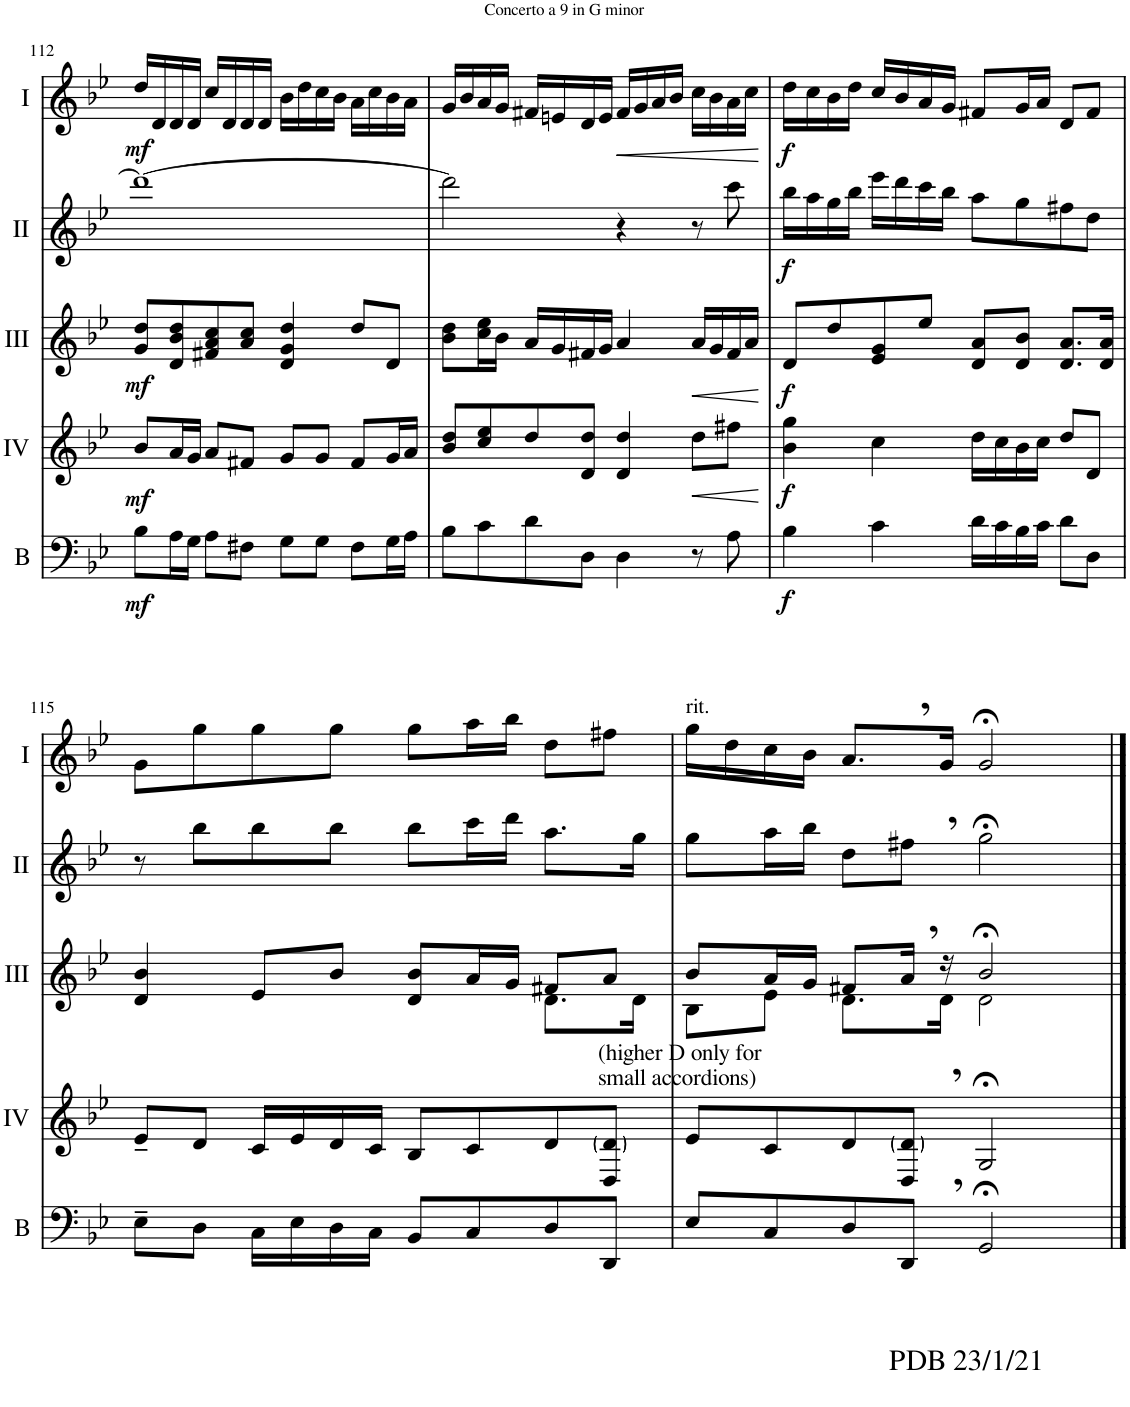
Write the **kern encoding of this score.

**kern	**dynam	**kern	**dynam	**kern	**dynam	**kern	**dynam	**kern	**dynam
*part5	*part5	*part4	*part4	*part3	*part3	*part2	*part2	*part1	*part1
*staff5	*staff5	*staff4	*staff4	*staff3	*staff3	*staff2	*staff2	*staff1	*staff1
*I"Bass	*	*I"Acc. 4	*	*I"Acc. 3	*	*I"Acc. 2	*	*I"Acc. 1	*
*I'B	*	*	*	*	*	*	*	*	*
!!LO:PB:g=z
*clefF4	*	*clefG2	*	*clefG2	*	*clefG2	*	*clefG2	*
*Trd7c12	*	*Trd7c12	*	*	*	*	*	*	*
*k[b-e-]	*	*k[b-e-]	*	*k[b-e-]	*	*k[b-e-]	*	*k[b-e-]	*
*M4/4	*	*M4/4	*	*M4/4	*	*M4/4	*	*M4/4	*
*met(c)	*	*met(c)	*	*met(c)	*	*met(c)	*	*met(c)	*
=112	=112	=112	=112	=112	=112	=112	=112	=112	=112
!	!LO:DY:b	!	!LO:DY:b	!	!LO:DY:b	!	!	!	!LO:DY:b
8B-\L	mf	8b-/L	mf	8g/ 8dd/L	mf	1ddd_	.	16dd/LL	mf
.	.	.	.	.	.	.	.	16d/	.
16A\L	.	16a/L	.	8d/ 8b-/ 8dd/	.	.	.	16d/	.
16G\JJ	.	16g/JJ	.	.	.	.	.	16d/JJ	.
8A\L	.	8a/L	.	8f#X/ 8a/ 8cc/	.	.	.	16cc/LL	.
.	.	.	.	.	.	.	.	16d/	.
8F#X\J	.	8f#X/J	.	8a/ 8cc/J	.	.	.	16d/	.
.	.	.	.	.	.	.	.	16d/JJ	.
8G\L	.	8g/L	.	4d/ 4g/ 4dd/	.	.	.	16b-\LL	.
.	.	.	.	.	.	.	.	16dd\	.
8G\J	.	8g/J	.	.	.	.	.	16cc\	.
.	.	.	.	.	.	.	.	16b-\JJ	.
8F#\L	.	8f#/L	.	8dd/L	.	.	.	16a\LL	.
.	.	.	.	.	.	.	.	16cc\	.
16G\L	.	16g/L	.	8d/J	.	.	.	16b-\	.
16A\JJ	.	16a/JJ	.	.	.	.	.	16a\JJ	.
=113	=113	=113	=113	=113	=113	=113	=113	=113	=113
8B-\L	.	8b-/ 8dd/L	.	8b-\ 8dd\L	.	2ddd\]	.	16g/LL	.
.	.	.	.	.	.	.	.	16b-/	.
8c\	.	8cc/ 8ee-/	.	16cc\ 16ee-\L	.	.	.	16a/	.
.	.	.	.	16b-\JJ	.	.	.	16g/JJ	.
8d\	.	8dd/	.	16a/LL	.	.	.	16f#X/LL	.
.	.	.	.	16g/	.	.	.	16en/	.
8D\J	.	8d/ 8dd/J	.	16f#X/	.	.	.	16d/	.
.	.	.	.	16g/JJ	.	.	.	16e/JJ	.
!	!	!	!	!	!	!	!	!	!LO:HP:b
4D\	.	4d/ 4dd/	.	4a/	.	4r	.	16f#/LL	<
.	.	.	.	.	.	.	.	16g/	.
.	.	.	.	.	.	.	.	16a/	.
.	.	.	.	.	.	.	.	16b-/JJ	.
!	!	!	!LO:HP:b	!	!LO:HP:b	!	!	!	!
8r	.	8dd\L	<	16a/LL	<	8r	.	16cc\LL	.
.	.	.	.	16g/	.	.	.	16b-\	.
8A\	.	8ff#X\J	.	16f#/	.	8ccc\	.	16a\	.
.	.	.	.	16a/JJ	.	.	.	16cc\JJ	.
.	.	.	[	.	[	.	.	.	[
=114	=114	=114	=114	=114	=114	=114	=114	=114	=114
!	!LO:DY:b	!	!LO:DY:b	!	!LO:DY:b	!	!LO:DY:b	!	!LO:DY:b
4B-\	f	4b-\ 4gg\	f	8d/L	f	16bb-\LL	f	16dd\LL	f
.	.	.	.	.	.	16aa\	.	16cc\	.
.	.	.	.	8dd/	.	16gg\	.	16b-\	.
.	.	.	.	.	.	16bb-\JJ	.	16dd\JJ	.
4c\	.	4cc\	.	8e-/ 8g/	.	16eee-\LL	.	16cc/LL	.
.	.	.	.	.	.	16ddd\	.	16b-/	.
.	.	.	.	8ee-/J	.	16ccc\	.	16a/	.
.	.	.	.	.	.	16bb-\JJ	.	16g/JJ	.
16d\LL	.	16dd\LL	.	8d/ 8a/L	.	8aa\L	.	8f#X/L	.
16c\	.	16cc\	.	.	.	.	.	.	.
16B-\	.	16b-\	.	8d/ 8b-/J	.	8gg\	.	16g/L	.
16c\JJ	.	16cc\JJ	.	.	.	.	.	16a/JJ	.
8d\L	.	8dd/L	.	8.d/ 8.a/L	.	8ff#X\	.	8d/L	.
8D\J	.	8d/J	.	.	.	8dd\J	.	8f#/J	.
.	.	.	.	16d/ 16a/Jk	.	.	.	.	.
!!LO:LB:g=z
=115	=115	=115	=115	=115	=115	=115	=115	=115	=115
*	*	*	*	*^	*	*	*	*	*
8E-~\L	.	8e-~/L	.	4d/ 4b-/	4ryy	.	8r	.	8g\L	.
8D\J	.	8d/J	.	.	.	.	8bb-\L	.	8gg\	.
16C\LL	.	16c/LL	.	8e-/L	4ryy	.	8bb-\	.	8gg\	.
16E-\	.	16e-/	.	.	.	.	.	.	.	.
16D\	.	16d/	.	8b-/J	.	.	8bb-\J	.	8gg\J	.
16C\JJ	.	16c/JJ	.	.	.	.	.	.	.	.
8BB-/L	.	8B-/L	.	8d/ 8b-/L	4ryy	.	8bb-\L	.	8gg\L	.
8C/	.	8c/	.	16a/L	.	.	16ccc\L	.	16aa\L	.
.	.	.	.	16g/JJ	.	.	16ddd\JJ	.	16bb-\JJ	.
8D/	.	8d/	.	8f#X/L	8.d\L	.	8.aa\L	.	8dd\L	.
!	!	!LO:TX:a:t=(higher D only for	!	!	!	!	!	!	!	!
!	!	!LO:TX:a:t=small accordions)	!	!	!	!	!	!	!	!
8DD/J	.	8D/ 8d/J	.	8a/J	.	.	.	.	8ff#X\J	.
.	.	.	.	.	16d\Jk	.	16gg\Jk	.	.	.
=116	=116	=116	=116	=116	=116	=116	=116	=116	=116	=116
!	!	!	!	!	!	!	!	!	!LO:TX:a:t=rit.	!
8E-/L	.	8e-/L	.	8b-/L	8B-\L	.	8gg\L	.	16gg\LL	.
.	.	.	.	.	.	.	.	.	16dd\	.
8C/	.	8c/	.	16a/L	8e-\J	.	16aa\L	.	16cc\	.
.	.	.	.	16g/JJ	.	.	16bb-\JJ	.	16b-\JJ	.
8D/	.	8d/	.	8f#X/L	8.d\L	.	8dd\L	.	8.a,/L	.
8DD,/J	.	8D/, 8d/,J	.	16a,/Jk	.	.	8ff#X,\J	.	.	.
.	.	.	.	16r	16d\Jk	.	.	.	16g/Jk	.
!	!	!	!	!	!	!	!	!	!LO:TX:b:t=PDB 23/1/21	!
!	!	!	!	!	!	!	!	!	!LO:TX:b:t=For more arrangements, check out www.de-bra.nl/arrangements.html	!
2GG;</	.	2G;</	.	2b-;</	2d\	.	2gg;<\	.	2g;</	.
*	*	*	*	*v	*v	*	*	*	*	*
==	==	==	==	==	==	==	==	==	==
*-	*-	*-	*-	*-	*-	*-	*-	*-	*-
